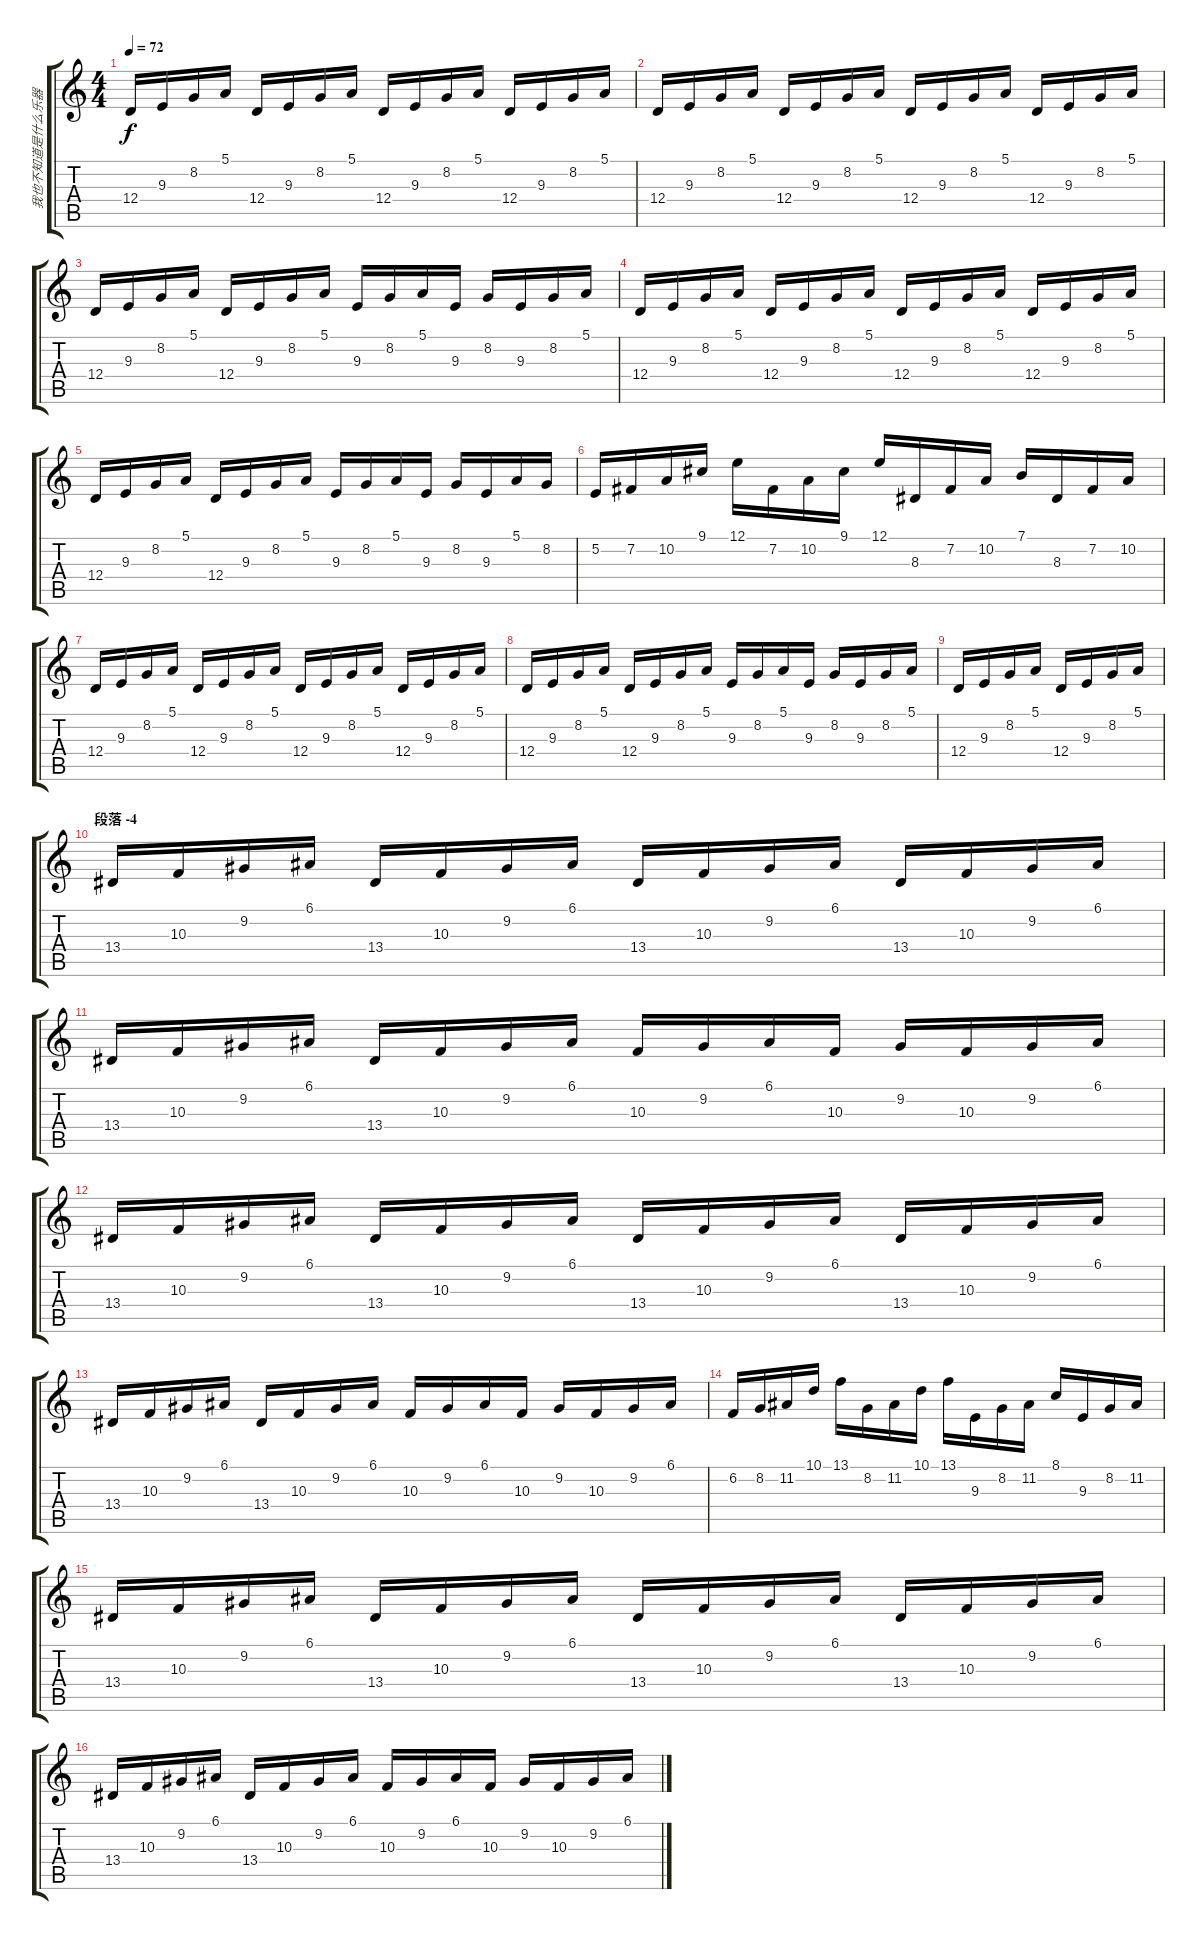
\track ("我也不知道是什么乐器" "我也不知道是什么乐器") {instrument orchestralharp}
\staff {score tabs}
\tuning (E4 B3 G3 D3 A2 E2) {hide}
\ts (4 4)
\tempo 72
\clef g2
\ks c
12.4.16{dy f} 9.3.16 8.2.16 5.1.16 12.4.16 9.3.16 8.2.16 5.1.16 12.4.16 9.3.16 8.2.16 5.1.16 12.4.16 9.3.16 8.2.16 5.1.16 |
12.4.16 9.3.16 8.2.16 5.1.16 12.4.16 9.3.16 8.2.16 5.1.16 12.4.16 9.3.16 8.2.16 5.1.16 12.4.16 9.3.16 8.2.16 5.1.16 |
12.4.16 9.3.16 8.2.16 5.1.16 12.4.16 9.3.16 8.2.16 5.1.16 9.3.16 8.2.16 5.1.16 9.3.16 8.2.16 9.3.16 8.2.16 5.1.16 |
12.4.16 9.3.16 8.2.16 5.1.16 12.4.16 9.3.16 8.2.16 5.1.16 12.4.16 9.3.16 8.2.16 5.1.16 12.4.16 9.3.16 8.2.16 5.1.16 |
12.4.16 9.3.16 8.2.16 5.1.16 12.4.16 9.3.16 8.2.16 5.1.16 9.3.16 8.2.16 5.1.16 9.3.16 8.2.16 9.3.16 5.1.16 8.2.16 |
5.2.16 7.2.16 10.2.16 9.1.16 12.1.16 7.2.16 10.2.16 9.1.16 12.1.16 8.3.16 7.2.16 10.2.16 7.1.16 8.3.16 7.2.16 10.2.16 |
12.4.16 9.3.16 8.2.16 5.1.16 12.4.16 9.3.16 8.2.16 5.1.16 12.4.16 9.3.16 8.2.16 5.1.16 12.4.16 9.3.16 8.2.16 5.1.16 |
12.4.16 9.3.16 8.2.16 5.1.16 12.4.16 9.3.16 8.2.16 5.1.16 9.3.16 8.2.16 5.1.16 9.3.16 8.2.16 9.3.16 8.2.16 5.1.16 |
12.4.16 9.3.16 8.2.16 5.1.16 12.4.16 9.3.16 8.2.16 5.1.16 |
\section ("" "段落 -4")
13.4.16 10.3.16 9.2.16 6.1.16 13.4.16 10.3.16 9.2.16 6.1.16 13.4.16 10.3.16 9.2.16 6.1.16 13.4.16 10.3.16 9.2.16 6.1.16 |
13.4.16 10.3.16 9.2.16 6.1.16 13.4.16 10.3.16 9.2.16 6.1.16 10.3.16 9.2.16 6.1.16 10.3.16 9.2.16 10.3.16 9.2.16 6.1.16 |
13.4.16 10.3.16 9.2.16 6.1.16 13.4.16 10.3.16 9.2.16 6.1.16 13.4.16 10.3.16 9.2.16 6.1.16 13.4.16 10.3.16 9.2.16 6.1.16 |
13.4.16 10.3.16 9.2.16 6.1.16 13.4.16 10.3.16 9.2.16 6.1.16 10.3.16 9.2.16 6.1.16 10.3.16 9.2.16 10.3.16 9.2.16 6.1.16 |
6.2.16 8.2.16 11.2.16 10.1.16 13.1.16 8.2.16 11.2.16 10.1.16 13.1.16 9.3.16 8.2.16 11.2.16 8.1.16 9.3.16 8.2.16 11.2.16 |
13.4.16 10.3.16 9.2.16 6.1.16 13.4.16 10.3.16 9.2.16 6.1.16 13.4.16 10.3.16 9.2.16 6.1.16 13.4.16 10.3.16 9.2.16 6.1.16 |
13.4.16 10.3.16 9.2.16 6.1.16 13.4.16 10.3.16 9.2.16 6.1.16 10.3.16 9.2.16 6.1.16 10.3.16 9.2.16 10.3.16 9.2.16 6.1.16
